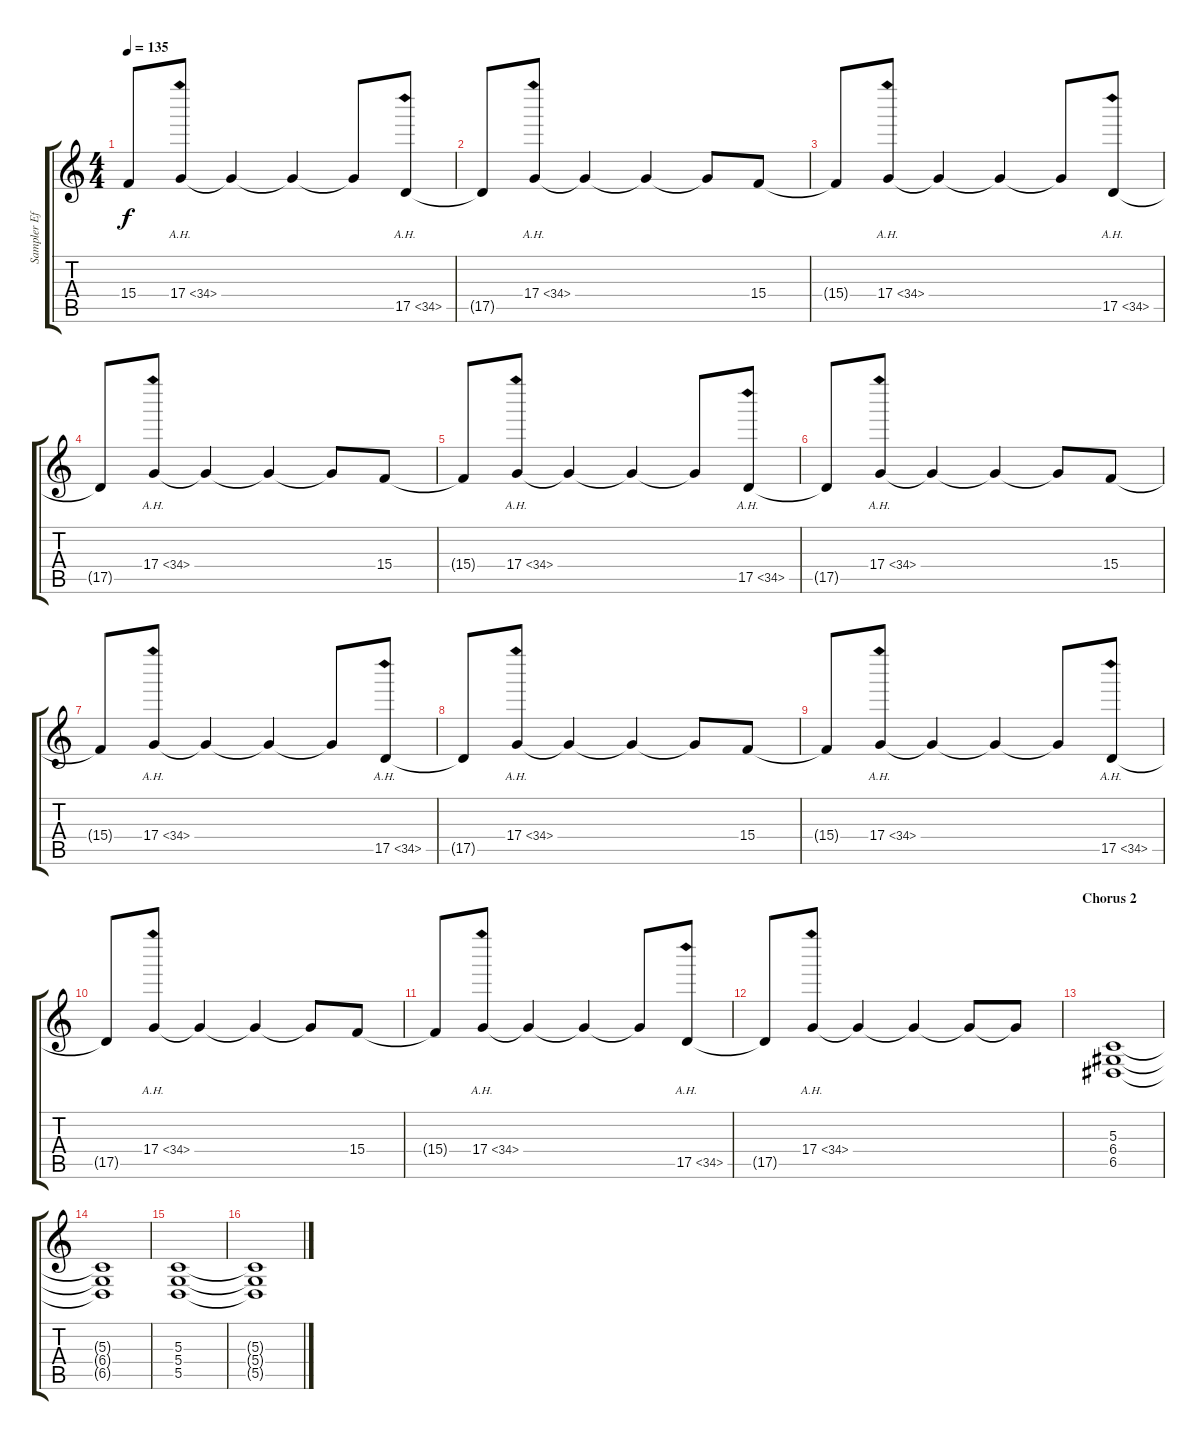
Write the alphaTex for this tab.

\track ("Sampler Effect" "Sampler Ef") {instrument pad2warm}
\staff {score tabs}
\tuning (E4 B3 G3 D3 A2 E2) {hide}
\ts (4 4)
\tempo 135
\clef g2
\ks c
15.4{t}.8{dy f} 17.4{ah 17}.8 17.4{t}.4 17.4{t}.4 17.4{t}.8 17.5{ah 17}.8 |
17.5{t}.8 17.4{ah 17}.8 17.4{t}.4 17.4{t}.4 17.4{t}.8 15.4.8 |
15.4{t}.8 17.4{ah 17}.8 17.4{t}.4 17.4{t}.4 17.4{t}.8 17.5{ah 17}.8 |
17.5{t}.8 17.4{ah 17}.8 17.4{t}.4 17.4{t}.4 17.4{t}.8 15.4.8 |
15.4{t}.8 17.4{ah 17}.8 17.4{t}.4 17.4{t}.4 17.4{t}.8 17.5{ah 17}.8 |
17.5{t}.8 17.4{ah 17}.8 17.4{t}.4 17.4{t}.4 17.4{t}.8 15.4.8 |
15.4{t}.8 17.4{ah 17}.8 17.4{t}.4 17.4{t}.4 17.4{t}.8 17.5{ah 17}.8 |
17.5{t}.8 17.4{ah 17}.8 17.4{t}.4 17.4{t}.4 17.4{t}.8 15.4.8 |
15.4{t}.8 17.4{ah 17}.8 17.4{t}.4 17.4{t}.4 17.4{t}.8 17.5{ah 17}.8 |
17.5{t}.8 17.4{ah 17}.8 17.4{t}.4 17.4{t}.4 17.4{t}.8 15.4.8 |
15.4{t}.8 17.4{ah 17}.8 17.4{t}.4 17.4{t}.4 17.4{t}.8 17.5{ah 17}.8 |
17.5{t}.8 17.4{ah 17}.8 17.4{t}.4 17.4{t}.4 17.4{t}.8 17.4{t}.8 |
\section ("" "Chorus 2")
(5.3 6.4 6.5).1 |
(5.3{t} 6.4{t} 6.5{t}).1 |
(5.3 5.4 5.5).1 |
(5.3{t} 5.4{t} 5.5{t}).1
